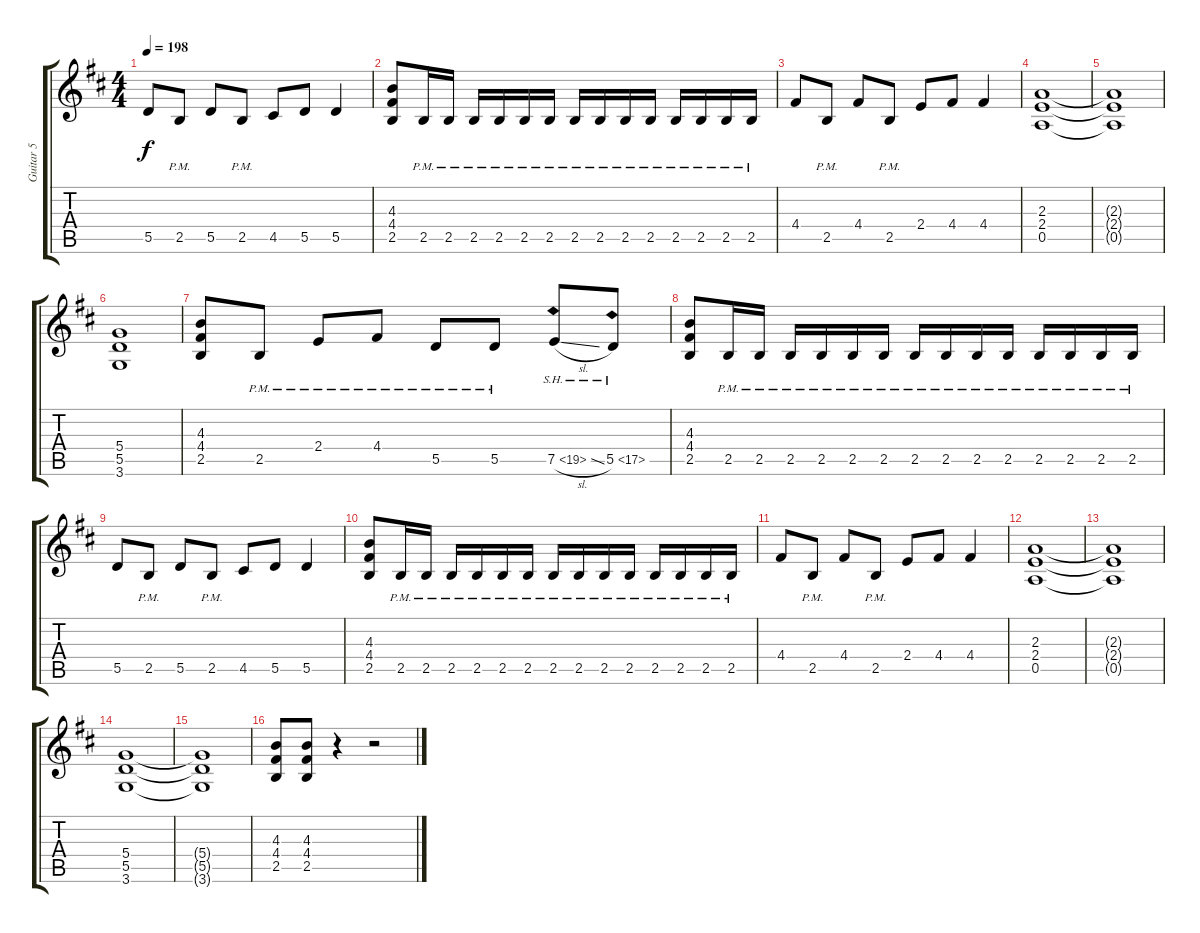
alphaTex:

\track ("Guitar 5" "Guitar 5") {instrument distortionguitar}
\staff {score tabs}
\tuning (E4 B3 G3 D3 A2 E2) {hide}
\ts (4 4)
\tempo 198
\clef g2
\ks bminor
5.5.8{dy f} 2.5{pm}.8 5.5.8 2.5{pm}.8 4.5.8 5.5.8 5.5.4 |
(4.3 4.4 2.5).8 2.5{pm}.16 2.5{pm}.16 2.5{pm}.16 2.5{pm}.16 2.5{pm}.16 2.5{pm}.16 2.5{pm}.16 2.5{pm}.16 2.5{pm}.16 2.5{pm}.16 2.5{pm}.16 2.5{pm}.16 2.5{pm}.16 2.5{pm}.16 |
4.4.8 2.5{pm}.8 4.4.8 2.5{pm}.8 2.4.8 4.4.8 4.4.4 |
(2.3 2.4 0.5).1 |
(2.3{t} 2.4{t} 0.5{t}).1 |
(5.4 5.5 3.6).1 |
(4.3 4.4 2.5).8 2.5{pm}.8 2.4{pm}.8 4.4{pm}.8 5.5{pm}.8 5.5{pm}.8 7.5{sh 12 sl}.8 5.5{sh 12}.8 |
(4.3 4.4 2.5).8 2.5{pm}.16 2.5{pm}.16 2.5{pm}.16 2.5{pm}.16 2.5{pm}.16 2.5{pm}.16 2.5{pm}.16 2.5{pm}.16 2.5{pm}.16 2.5{pm}.16 2.5{pm}.16 2.5{pm}.16 2.5{pm}.16 2.5{pm}.16 |
5.5.8 2.5{pm}.8 5.5.8 2.5{pm}.8 4.5.8 5.5.8 5.5.4 |
(4.3 4.4 2.5).8 2.5{pm}.16 2.5{pm}.16 2.5{pm}.16 2.5{pm}.16 2.5{pm}.16 2.5{pm}.16 2.5{pm}.16 2.5{pm}.16 2.5{pm}.16 2.5{pm}.16 2.5{pm}.16 2.5{pm}.16 2.5{pm}.16 2.5{pm}.16 |
4.4.8 2.5{pm}.8 4.4.8 2.5{pm}.8 2.4.8 4.4.8 4.4.4 |
(2.3 2.4 0.5).1 |
(2.3{t} 2.4{t} 0.5{t}).1 |
(5.4 5.5 3.6).1 |
(5.4{t} 5.5{t} 3.6{t}).1 |
(4.3 4.4 2.5).8 (4.3 4.4 2.5).8 r.4 r.2
